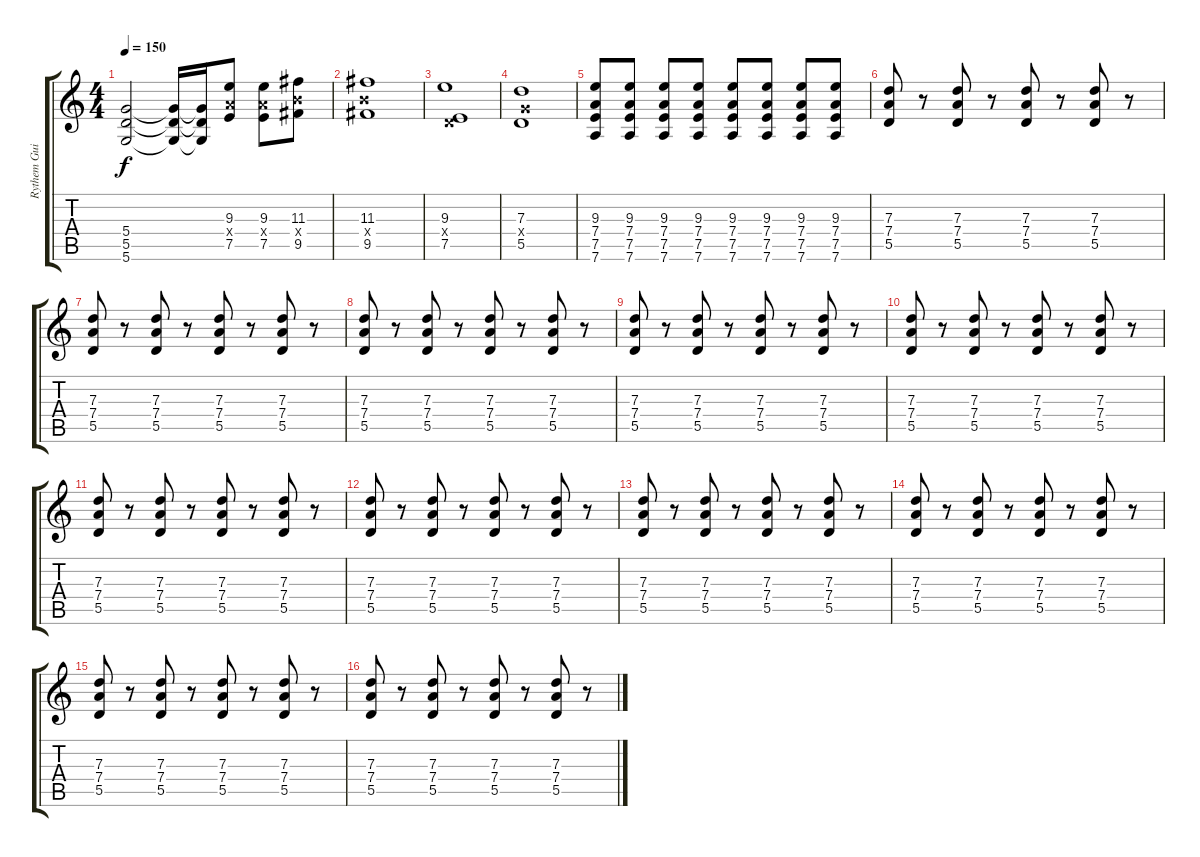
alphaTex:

\track ("Rythem Guitar" "Rythem Gui") {instrument distortionguitar}
\staff {score tabs}
\tuning (E4 B3 G3 D3 A2 D2) {hide}
\ts (4 4)
\tempo 150
\clef g2
\ks c
(5.4{t} 5.5{t} 5.6{t}).2{dy f} (5.4{t} 5.5{t} 5.6{t}).16 (5.4{t} 5.5{t} 5.6{t}).16 (9.3 7.4{x} 7.5).8 (9.3 7.4{x} 7.5).8 (11.3 9.4{x} 9.5).8 |
(11.3 9.4{x} 9.5).1 |
(9.3 0.4{x} 7.5).1 |
(7.3 5.4{x} 5.5).1 |
(9.3 7.4 7.5 7.6).8 (9.3 7.4 7.5 7.6).8 (9.3 7.4 7.5 7.6).8 (9.3 7.4 7.5 7.6).8 (9.3 7.4 7.5 7.6).8 (9.3 7.4 7.5 7.6).8 (9.3 7.4 7.5 7.6).8 (9.3 7.4 7.5 7.6).8 |
(7.3 7.4 5.5).8 r.8 (7.3 7.4 5.5).8 r.8 (7.3 7.4 5.5).8 r.8 (7.3 7.4 5.5).8 r.8 |
(7.3 7.4 5.5).8 r.8 (7.3 7.4 5.5).8 r.8 (7.3 7.4 5.5).8 r.8 (7.3 7.4 5.5).8 r.8 |
(7.3 7.4 5.5).8 r.8 (7.3 7.4 5.5).8 r.8 (7.3 7.4 5.5).8 r.8 (7.3 7.4 5.5).8 r.8 |
(7.3 7.4 5.5).8 r.8 (7.3 7.4 5.5).8 r.8 (7.3 7.4 5.5).8 r.8 (7.3 7.4 5.5).8 r.8 |
(7.3 7.4 5.5).8 r.8 (7.3 7.4 5.5).8 r.8 (7.3 7.4 5.5).8 r.8 (7.3 7.4 5.5).8 r.8 |
(7.3 7.4 5.5).8 r.8 (7.3 7.4 5.5).8 r.8 (7.3 7.4 5.5).8 r.8 (7.3 7.4 5.5).8 r.8 |
(7.3 7.4 5.5).8 r.8 (7.3 7.4 5.5).8 r.8 (7.3 7.4 5.5).8 r.8 (7.3 7.4 5.5).8 r.8 |
(7.3 7.4 5.5).8 r.8 (7.3 7.4 5.5).8 r.8 (7.3 7.4 5.5).8 r.8 (7.3 7.4 5.5).8 r.8 |
(7.3 7.4 5.5).8 r.8 (7.3 7.4 5.5).8 r.8 (7.3 7.4 5.5).8 r.8 (7.3 7.4 5.5).8 r.8 |
(7.3 7.4 5.5).8 r.8 (7.3 7.4 5.5).8 r.8 (7.3 7.4 5.5).8 r.8 (7.3 7.4 5.5).8 r.8 |
(7.3 7.4 5.5).8 r.8 (7.3 7.4 5.5).8 r.8 (7.3 7.4 5.5).8 r.8 (7.3 7.4 5.5).8 r.8
